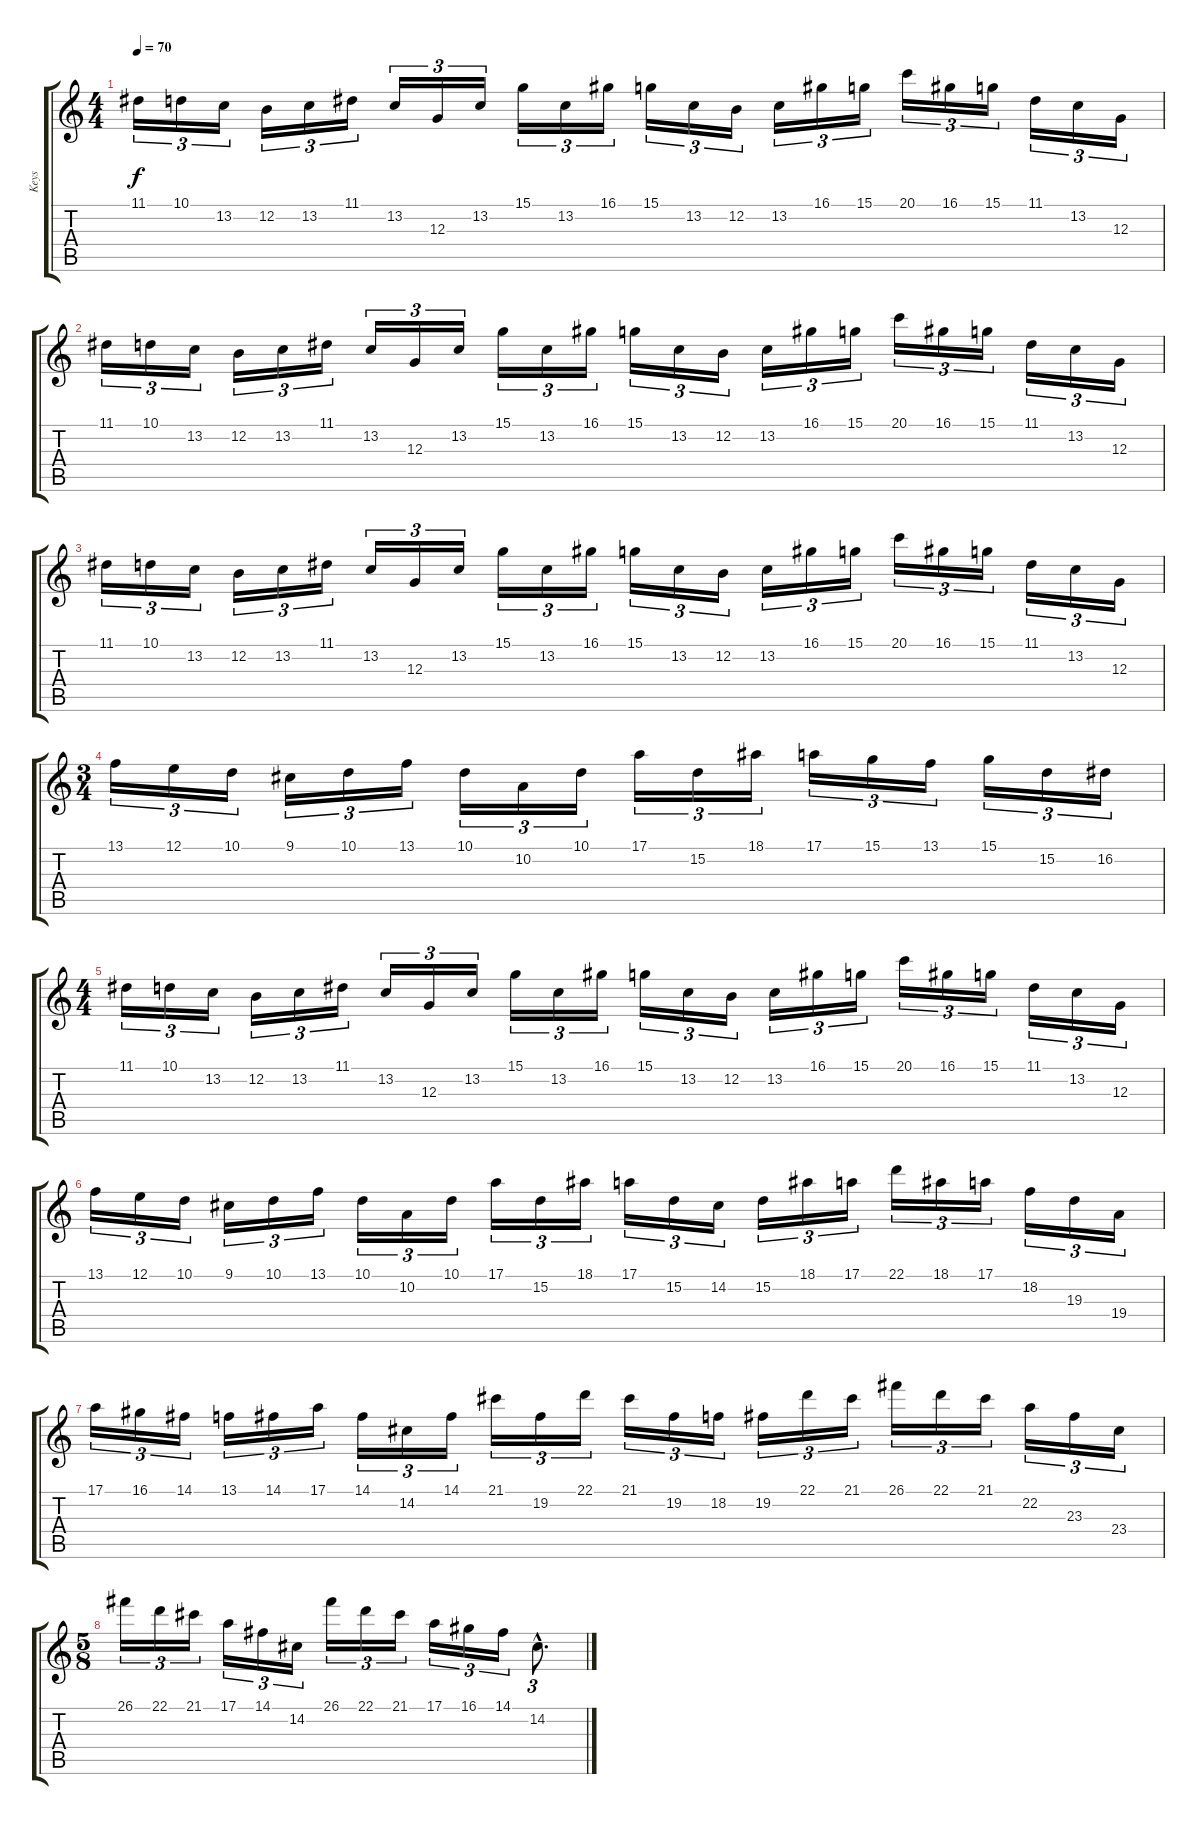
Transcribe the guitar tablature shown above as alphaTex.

\track ("Keys" "Keys") {instrument fx5brightness}
\staff {score tabs}
\tuning (E4 B3 G3 D3 A2 E2) {hide}
\ts (4 4)
\tempo 70
\clef g2
\ks c
11.1.16{tu (3 2) dy f} 10.1.16{tu (3 2)} 13.2.16{tu (3 2)} 12.2.16{tu (3 2)} 13.2.16{tu (3 2)} 11.1.16{tu (3 2)} 13.2.16{tu (3 2)} 12.3.16{tu (3 2)} 13.2.16{tu (3 2)} 15.1.16{tu (3 2)} 13.2.16{tu (3 2)} 16.1.16{tu (3 2)} 15.1.16{tu (3 2)} 13.2.16{tu (3 2)} 12.2.16{tu (3 2)} 13.2.16{tu (3 2)} 16.1.16{tu (3 2)} 15.1.16{tu (3 2)} 20.1.16{tu (3 2)} 16.1.16{tu (3 2)} 15.1.16{tu (3 2)} 11.1.16{tu (3 2)} 13.2.16{tu (3 2)} 12.3.16{tu (3 2)} |
11.1.16{tu (3 2)} 10.1.16{tu (3 2)} 13.2.16{tu (3 2)} 12.2.16{tu (3 2)} 13.2.16{tu (3 2)} 11.1.16{tu (3 2)} 13.2.16{tu (3 2)} 12.3.16{tu (3 2)} 13.2.16{tu (3 2)} 15.1.16{tu (3 2)} 13.2.16{tu (3 2)} 16.1.16{tu (3 2)} 15.1.16{tu (3 2)} 13.2.16{tu (3 2)} 12.2.16{tu (3 2)} 13.2.16{tu (3 2)} 16.1.16{tu (3 2)} 15.1.16{tu (3 2)} 20.1.16{tu (3 2)} 16.1.16{tu (3 2)} 15.1.16{tu (3 2)} 11.1.16{tu (3 2)} 13.2.16{tu (3 2)} 12.3.16{tu (3 2)} |
11.1.16{tu (3 2)} 10.1.16{tu (3 2)} 13.2.16{tu (3 2)} 12.2.16{tu (3 2)} 13.2.16{tu (3 2)} 11.1.16{tu (3 2)} 13.2.16{tu (3 2)} 12.3.16{tu (3 2)} 13.2.16{tu (3 2)} 15.1.16{tu (3 2)} 13.2.16{tu (3 2)} 16.1.16{tu (3 2)} 15.1.16{tu (3 2)} 13.2.16{tu (3 2)} 12.2.16{tu (3 2)} 13.2.16{tu (3 2)} 16.1.16{tu (3 2)} 15.1.16{tu (3 2)} 20.1.16{tu (3 2)} 16.1.16{tu (3 2)} 15.1.16{tu (3 2)} 11.1.16{tu (3 2)} 13.2.16{tu (3 2)} 12.3.16{tu (3 2)} |
\ts (3 4)
13.1.16{tu (3 2)} 12.1.16{tu (3 2)} 10.1.16{tu (3 2)} 9.1.16{tu (3 2)} 10.1.16{tu (3 2)} 13.1.16{tu (3 2)} 10.1.16{tu (3 2)} 10.2.16{tu (3 2)} 10.1.16{tu (3 2)} 17.1.16{tu (3 2)} 15.2.16{tu (3 2)} 18.1.16{tu (3 2)} 17.1.16{tu (3 2)} 15.1.16{tu (3 2)} 13.1.16{tu (3 2)} 15.1.16{tu (3 2)} 15.2.16{tu (3 2)} 16.2.16{tu (3 2)} |
\ts (4 4)
11.1.16{tu (3 2)} 10.1.16{tu (3 2)} 13.2.16{tu (3 2)} 12.2.16{tu (3 2)} 13.2.16{tu (3 2)} 11.1.16{tu (3 2)} 13.2.16{tu (3 2)} 12.3.16{tu (3 2)} 13.2.16{tu (3 2)} 15.1.16{tu (3 2)} 13.2.16{tu (3 2)} 16.1.16{tu (3 2)} 15.1.16{tu (3 2)} 13.2.16{tu (3 2)} 12.2.16{tu (3 2)} 13.2.16{tu (3 2)} 16.1.16{tu (3 2)} 15.1.16{tu (3 2)} 20.1.16{tu (3 2)} 16.1.16{tu (3 2)} 15.1.16{tu (3 2)} 11.1.16{tu (3 2)} 13.2.16{tu (3 2)} 12.3.16{tu (3 2)} |
13.1.16{tu (3 2)} 12.1.16{tu (3 2)} 10.1.16{tu (3 2)} 9.1.16{tu (3 2)} 10.1.16{tu (3 2)} 13.1.16{tu (3 2)} 10.1.16{tu (3 2)} 10.2.16{tu (3 2)} 10.1.16{tu (3 2)} 17.1.16{tu (3 2)} 15.2.16{tu (3 2)} 18.1.16{tu (3 2)} 17.1.16{tu (3 2)} 15.2.16{tu (3 2)} 14.2.16{tu (3 2)} 15.2.16{tu (3 2)} 18.1.16{tu (3 2)} 17.1.16{tu (3 2)} 22.1.16{tu (3 2)} 18.1.16{tu (3 2)} 17.1.16{tu (3 2)} 18.2.16{tu (3 2)} 19.3.16{tu (3 2)} 19.4.16{tu (3 2)} |
17.1.16{tu (3 2)} 16.1.16{tu (3 2)} 14.1.16{tu (3 2)} 13.1.16{tu (3 2)} 14.1.16{tu (3 2)} 17.1.16{tu (3 2)} 14.1.16{tu (3 2)} 14.2.16{tu (3 2)} 14.1.16{tu (3 2)} 21.1.16{tu (3 2)} 19.2.16{tu (3 2)} 22.1.16{tu (3 2)} 21.1.16{tu (3 2)} 19.2.16{tu (3 2)} 18.2.16{tu (3 2)} 19.2.16{tu (3 2)} 22.1.16{tu (3 2)} 21.1.16{tu (3 2)} 26.1.16{tu (3 2)} 22.1.16{tu (3 2)} 21.1.16{tu (3 2)} 22.2.16{tu (3 2)} 23.3.16{tu (3 2)} 23.4.16{tu (3 2)} |
\ts (5 8)
26.1.16{tu (3 2)} 22.1.16{tu (3 2)} 21.1.16{tu (3 2)} 17.1.16{tu (3 2)} 14.1.16{tu (3 2)} 14.2.16{tu (3 2)} 26.1.16{tu (3 2)} 22.1.16{tu (3 2)} 21.1.16{tu (3 2)} 17.1.16{tu (3 2)} 16.1.16{tu (3 2)} 14.1.16{tu (3 2)} 14.2{hac}.8{d tu (3 2)}
